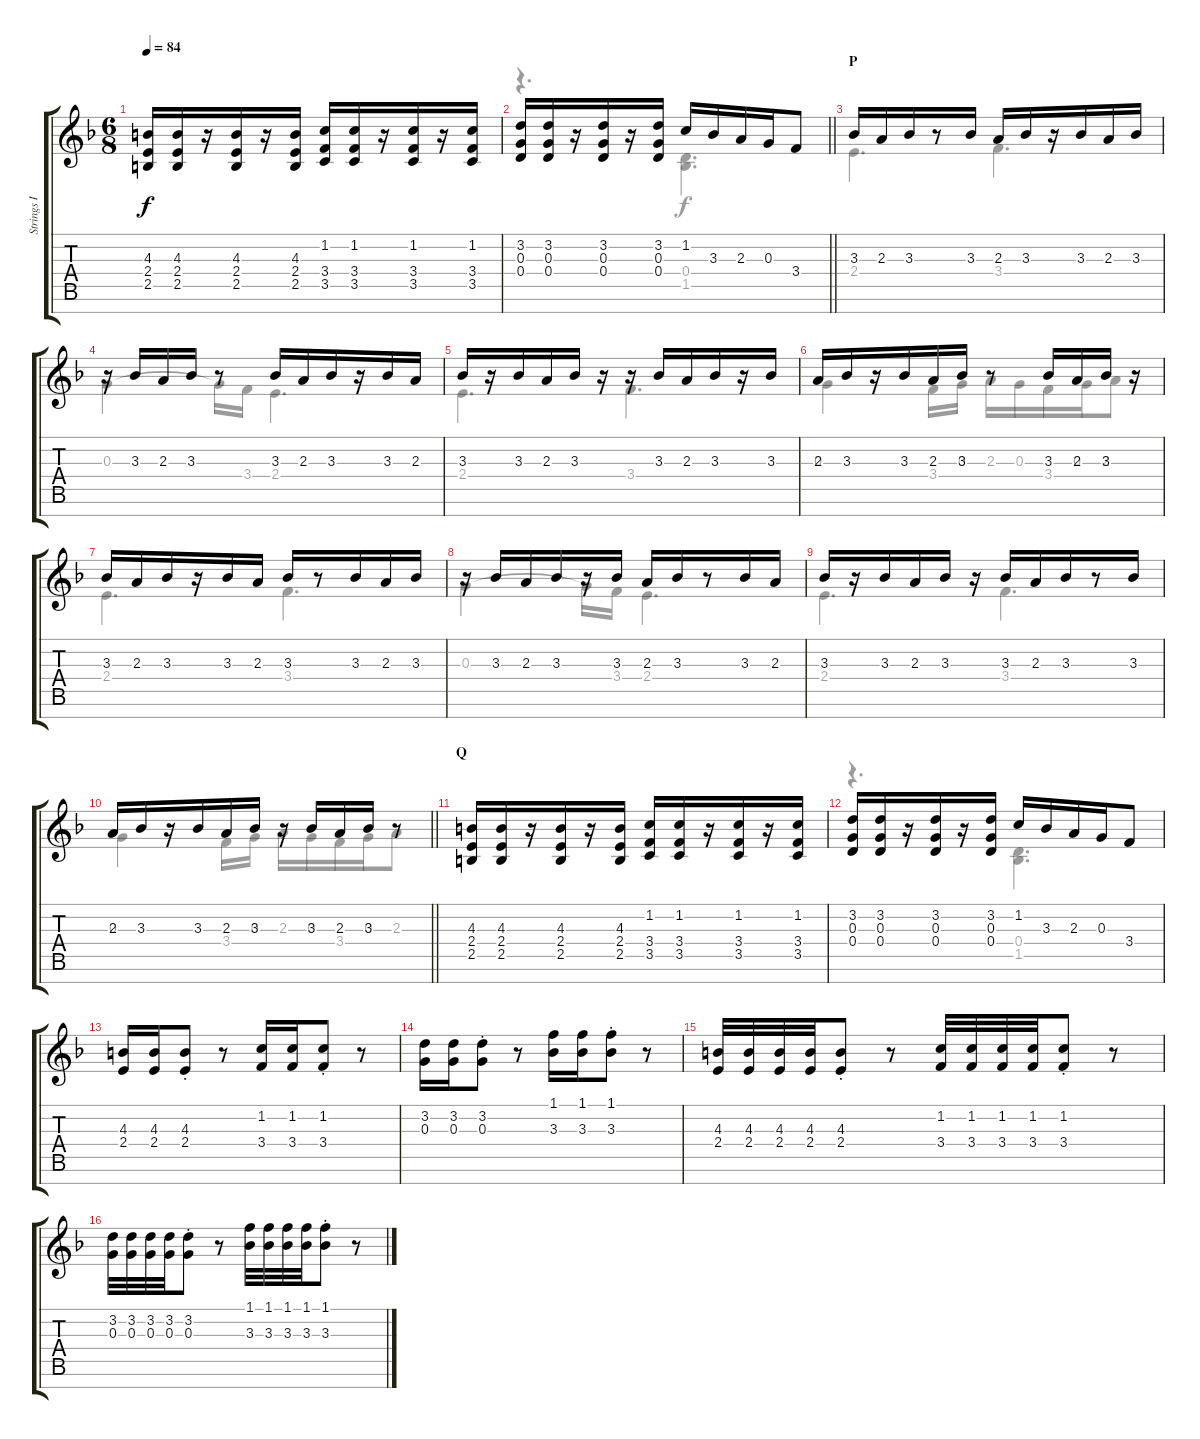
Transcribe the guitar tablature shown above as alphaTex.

\track ("Strings I" "Strings I") {instrument stringensemble1}
\staff {score tabs}
\tuning (E5 B4 G4 D4 A3 E3 B2) {hide}
\voice
\ts (6 8)
\tempo 84
\clef g2
\ks f
(4.3 2.4 2.5).16{dy f} (4.3 2.4 2.5).16 r.16 (4.3 2.4 2.5).16 r.16 (4.3 2.4 2.5).16 (1.2 3.4 3.5).16 (1.2 3.4 3.5).16 r.16 (1.2 3.4 3.5).16 r.16 (1.2 3.4 3.5).16 |
\barLineRight lightlight
(3.2 0.3 0.4).16 (3.2 0.3 0.4).16 r.16 (3.2 0.3 0.4).16 r.16 (3.2 0.3 0.4).16 1.2.16 3.3.16 2.3.16 0.3.16 3.4.8 |
\section ("" "P")
3.3.16 2.3.16 3.3.16 r.8 3.3.16 2.3.16 3.3.16 r.16 3.3.16 2.3.16 3.3.16 |
r.16 3.3.16 2.3.16 3.3.16 r.8 3.3.16 2.3.16 3.3.16 r.16 3.3.16 2.3.16 |
3.3.16 r.16 3.3.16 2.3.16 3.3.16 r.16 r.16 3.3.16 2.3.16 3.3.16 r.16 3.3.16 |
2.3.16 3.3.16 r.16 3.3.16 2.3.16 3.3.16 r.8 3.3.16 2.3.16 3.3.16 r.16 |
3.3.16 2.3.16 3.3.16 r.16 3.3.16 2.3.16 3.3.16 r.8 3.3.16 2.3.16 3.3.16 |
r.16 3.3.16 2.3.16 3.3.16 r.16 3.3.16 2.3.16 3.3.16 r.8 3.3.16 2.3.16 |
3.3.16 r.16 3.3.16 2.3.16 3.3.16 r.16 3.3.16 2.3.16 3.3.16 r.8 3.3.16 |
\barLineRight lightlight
2.3.16 3.3.16 r.16 3.3.16 2.3.16 3.3.16 r.16 3.3.16 2.3.16 3.3.16 r.8 |
\section ("" "Q")
(4.3 2.4 2.5).16 (4.3 2.4 2.5).16 r.16 (4.3 2.4 2.5).16 r.16 (4.3 2.4 2.5).16 (1.2 3.4 3.5).16 (1.2 3.4 3.5).16 r.16 (1.2 3.4 3.5).16 r.16 (1.2 3.4 3.5).16 |
(3.2 0.3 0.4).16 (3.2 0.3 0.4).16 r.16 (3.2 0.3 0.4).16 r.16 (3.2 0.3 0.4).16 1.2.16 3.3.16 2.3.16 0.3.16 3.4.8 |
(4.3 2.4).16 (4.3 2.4).16 (4.3{st} 2.4{st}).8 r.8 (1.2 3.4).16 (1.2 3.4).16 (1.2{st} 3.4{st}).8 r.8 |
(3.2 0.3).16 (3.2 0.3).16 (3.2{st} 0.3{st}).8 r.8 (1.1 3.3).16 (1.1 3.3).16 (1.1{st} 3.3{st}).8 r.8 |
(4.3 2.4).32 (4.3 2.4).32 (4.3 2.4).32 (4.3 2.4).32 (4.3{st} 2.4{st}).8 r.8 (1.2 3.4).32 (1.2 3.4).32 (1.2 3.4).32 (1.2 3.4).32 (1.2{st} 3.4{st}).8 r.8 |
(3.2 0.3).32 (3.2 0.3).32 (3.2 0.3).32 (3.2 0.3).32 (3.2{st} 0.3{st}).8 r.8 (1.1 3.3).32 (1.1 3.3).32 (1.1 3.3).32 (1.1 3.3).32 (1.1{st} 3.3{st}).8 r.8
\voice
\clef g2
\ottava regular
\simile none
\ks f
|
\barLineRight lightlight
r.4{d} (0.4 1.5).4{d} |
2.4.4{d} 3.4.4{d} |
0.3.4 0.3{t}.16 3.4.16 2.4.4{d} |
2.4.4{d} 3.4.4{d} |
0.3.4 3.4.16 0.3.16 2.3.16 0.3.16 3.4.16 0.3.16 2.3.8 |
2.4.4{d} 3.4.4{d} |
0.3.4 0.3{t}.16 3.4.16 2.4.4{d} |
2.4.4{d} 3.4.4{d} |
\barLineRight lightlight
0.3.4 3.4.16 0.3.16 2.3.16 0.3.16 3.4.16 0.3.16 2.3.8 |
|
r.4{d} (0.4 1.5).4{d} |
|
|
|
